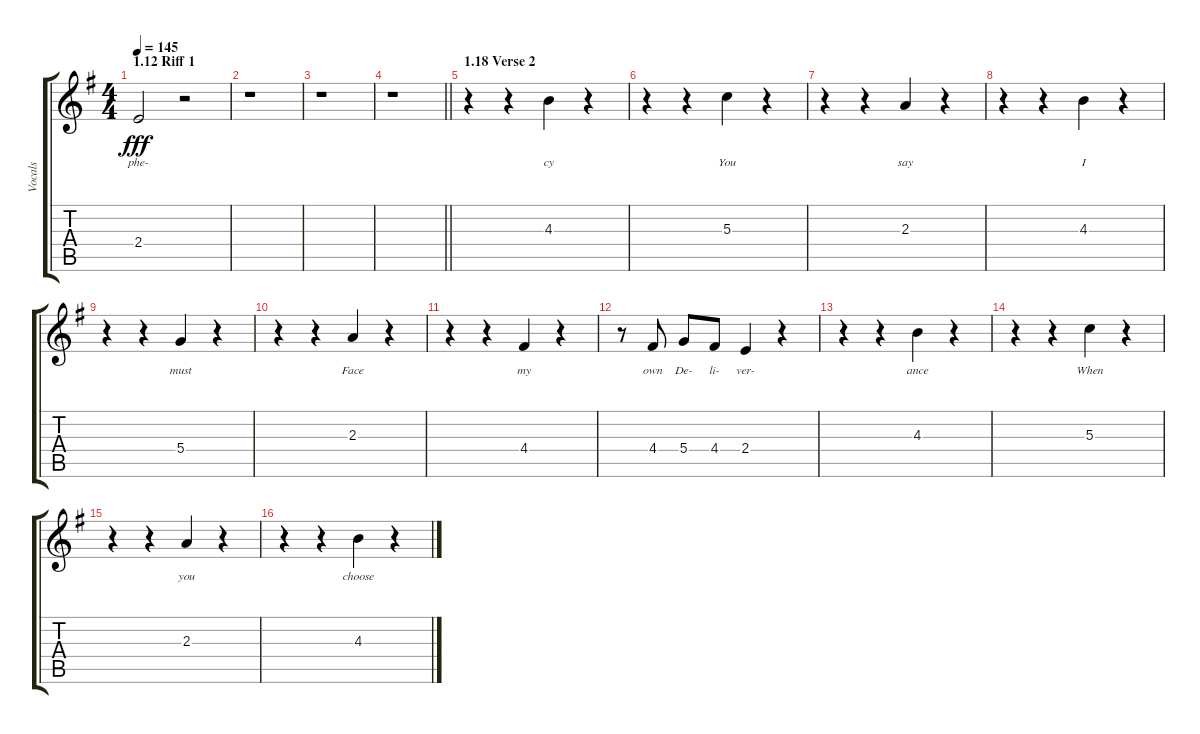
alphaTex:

\track ("Vocals" "Vocals") {instrument distortionguitar}
\staff {score tabs}
\tuning (E4 B3 G3 D3 A2 E2) {hide}
\ts (4 4)
\section ("" "1.12 Riff 1 ")
\tempo 145
\clef g2
\ks eminor
2.4.2{lyrics (0 "phe-") lyrics (1 "") lyrics (2 "") lyrics (3 "") lyrics (4 "") dy fff} r.2 |
r.1 |
r.1 |
\barLineRight lightlight
r.1 |
\section ("" "1.18 Verse 2")
r.4 r.4 4.3.4{lyrics (0 "cy") lyrics (1 "") lyrics (2 "") lyrics (3 "") lyrics (4 "")} r.4 |
r.4 r.4 5.3.4{lyrics (0 "You") lyrics (1 "") lyrics (2 "") lyrics (3 "") lyrics (4 "")} r.4 |
r.4 r.4 2.3.4{lyrics (0 "say") lyrics (1 "") lyrics (2 "") lyrics (3 "") lyrics (4 "")} r.4 |
r.4 r.4 4.3.4{lyrics (0 "I") lyrics (1 "") lyrics (2 "") lyrics (3 "") lyrics (4 "")} r.4 |
r.4 r.4 5.4.4{lyrics (0 "must") lyrics (1 "") lyrics (2 "") lyrics (3 "") lyrics (4 "")} r.4 |
r.4 r.4 2.3.4{lyrics (0 "Face") lyrics (1 "") lyrics (2 "") lyrics (3 "") lyrics (4 "")} r.4 |
r.4 r.4 4.4.4{lyrics (0 "my") lyrics (1 "") lyrics (2 "") lyrics (3 "") lyrics (4 "")} r.4 |
r.8 4.4.8{lyrics (0 "own") lyrics (1 "") lyrics (2 "") lyrics (3 "") lyrics (4 "")} 5.4.8{lyrics (0 "De-") lyrics (1 "") lyrics (2 "") lyrics (3 "") lyrics (4 "")} 4.4.8{lyrics (0 "li-") lyrics (1 "") lyrics (2 "") lyrics (3 "") lyrics (4 "")} 2.4.4{lyrics (0 "ver-") lyrics (1 "") lyrics (2 "") lyrics (3 "") lyrics (4 "")} r.4 |
r.4 r.4 4.3.4{lyrics (0 "ance") lyrics (1 "") lyrics (2 "") lyrics (3 "") lyrics (4 "")} r.4 |
r.4 r.4 5.3.4{lyrics (0 "When") lyrics (1 "") lyrics (2 "") lyrics (3 "") lyrics (4 "")} r.4 |
r.4 r.4 2.3.4{lyrics (0 "you") lyrics (1 "") lyrics (2 "") lyrics (3 "") lyrics (4 "")} r.4 |
r.4 r.4 4.3.4{lyrics (0 "choose") lyrics (1 "") lyrics (2 "") lyrics (3 "") lyrics (4 "")} r.4
